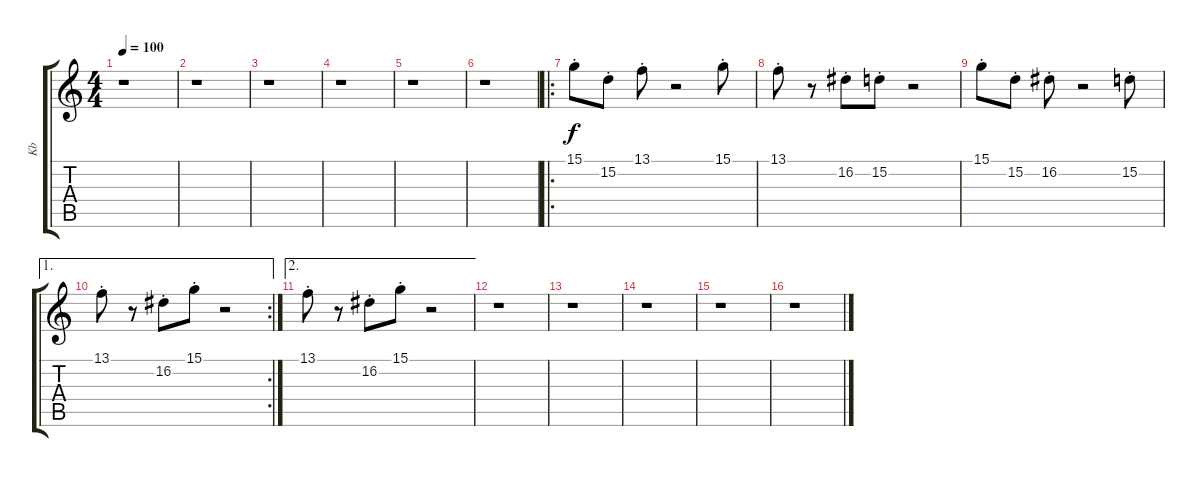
\track ("Kb" "Kb") {instrument acousticgrandpiano}
\staff {score tabs}
\tuning (E4 B3 G3 D3 A2 E2) {hide}
\ts (4 4)
\tempo 100
\clef g2
\ks c
r.1{dy f} |
r.1 |
r.1 |
r.1 |
r.1 |
r.1 |
\ro
15.1{st}.8 15.2{st}.8 13.1{st}.8 r.2 15.1{st}.8 |
13.1{st}.8 r.8 16.2{st}.8 15.2{st}.8 r.2 |
15.1{st}.8 15.2{st}.8 16.2{st}.8 r.2 15.2{st}.8 |
\ae 1
\rc 2
13.1{st}.8 r.8 16.2{st}.8 15.1{st}.8 r.2 |
\ae 2
13.1{st}.8 r.8 16.2{st}.8 15.1{st}.8 r.2 |
r.1 |
r.1 |
r.1 |
r.1 |
r.1
